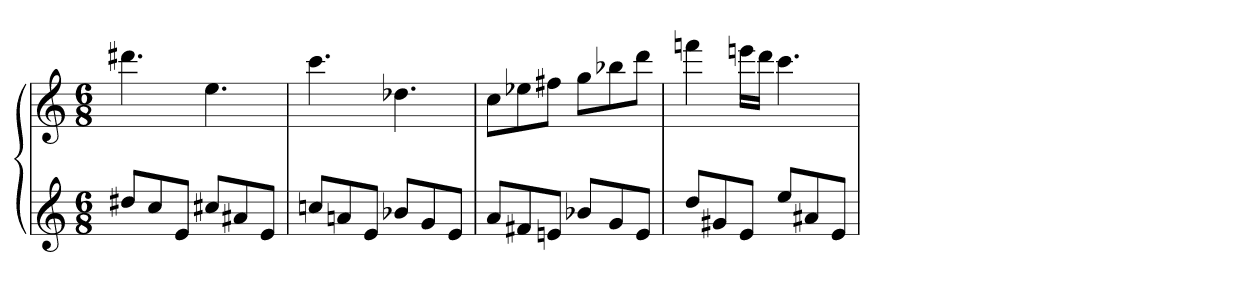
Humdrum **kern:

**kern	**kern
*part1	*part1
*staff2	*staff1
*clefG2	*clefG2
*k[]	*k[]
*C:	*C:
*M6/8	*M6/8
=1	=1
8dd#Xi/L	4.ddd#Xi\
8cci/	.
8ei/J	.
8cc#Xi/L	4.eei\
8a#Xi/	.
8ei/J	.
=2	=2
8ccni/L	4.ccci\
8ani/	.
8ei/J	.
8b-Xi/L	4.dd-Xi\
8gi/	.
8ei/J	.
=3	=3
8ai/L	8cci\L
8f#Xi/	8ee-Xi\
8eni/J	8ff#Xi\J
8b-Xi/L	8ggi\L
8gi/	8bb-Xi\
8ei/J	8dddi\J
=4	=4
8ddi/L	4fffni\
8g#Xi/	.
8ei/J	16eeeni\LL
.	16dddi\JJ
8eei/L	4.ccci\
8a#Xi/	.
8ei/J	.
=	=
*-	*-
